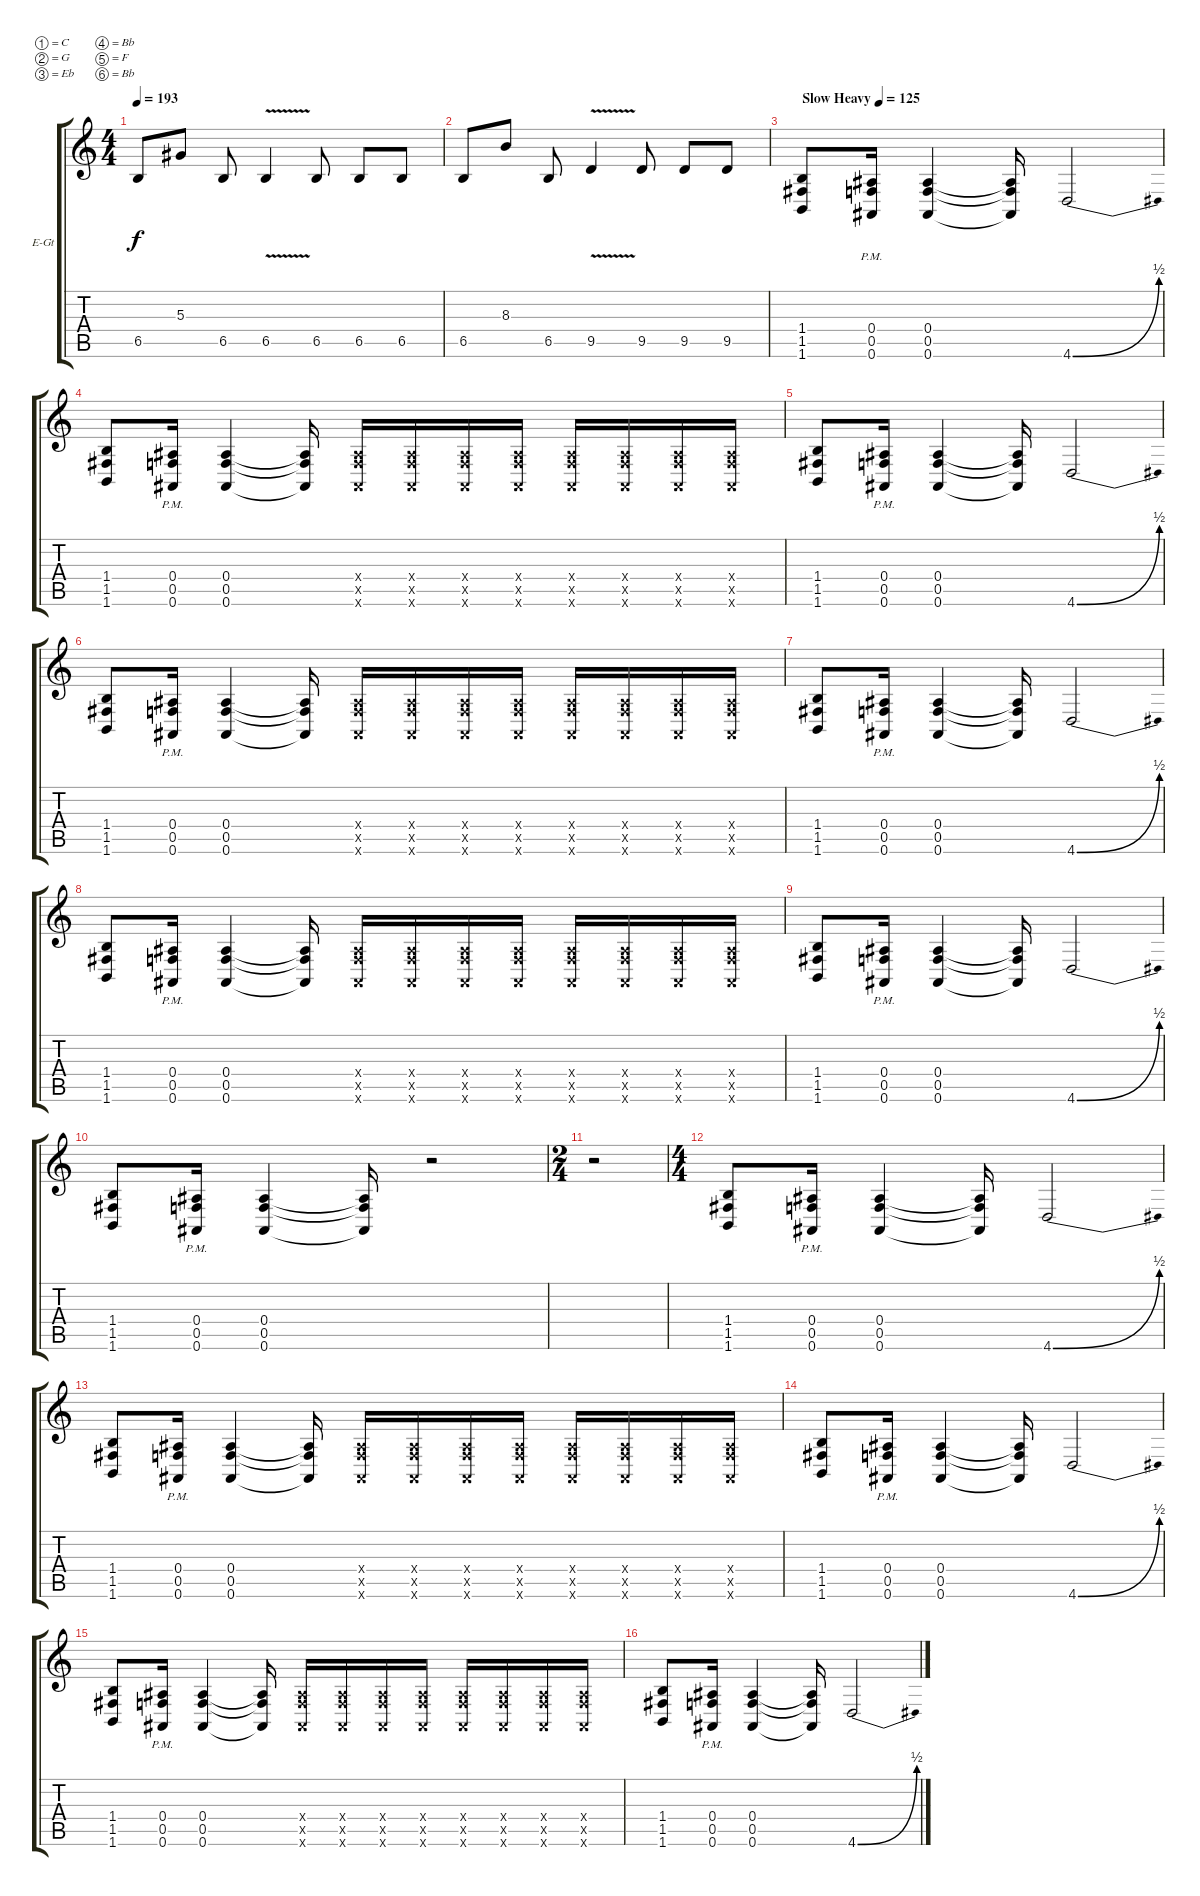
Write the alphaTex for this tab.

\bracketExtendMode groupsimilarinstruments
\firstSystemTrackNameOrientation horizontal
\otherSystemsTrackNameOrientation horizontal
\track ("Lee Malia" "E-Gt") {instrument distortionguitar}
\staff {score tabs}
\tuning (C4 G3 Eb3 Bb2 F2 Bb1)
\ts (4 4)
\tempo 193
\clef g2
\ks c
6.5.8{dy f} 5.3.8 6.5.8 6.5{v}.4 6.5.8 6.5.8 6.5.8 |
6.5.8 8.3.8 6.5.8 9.5{v}.4 9.5.8 9.5.8 9.5.8 |
\tempo (125 "Slow Heavy")
(1.4 1.5 1.6).8 (0.4{pm} 0.5{pm} 0.6{pm}).16 (0.4 0.5 0.6).4 (0.4{t} 0.5{t} 0.6{t}).16 4.6{be (bend 0 0 60 2)}.2 |
(1.4 1.5 1.6).8 (0.4{pm} 0.5{pm} 0.6{pm}).16 (0.4 0.5 0.6).4 (0.4{t} 0.5{t} 0.6{t}).16 (0.4{x} 0.5{x} 0.6{x}).16 (0.4{x} 0.5{x} 0.6{x}).16 (0.4{x} 0.5{x} 0.6{x}).16 (0.4{x} 0.5{x} 0.6{x}).16 (0.4{x} 0.5{x} 0.6{x}).16 (0.4{x} 0.5{x} 0.6{x}).16 (0.4{x} 0.5{x} 0.6{x}).16 (0.4{x} 0.5{x} 0.6{x}).16 |
(1.4 1.5 1.6).8 (0.4{pm} 0.5{pm} 0.6{pm}).16 (0.4 0.5 0.6).4 (0.4{t} 0.5{t} 0.6{t}).16 4.6{be (bend 0 0 60 2)}.2 |
(1.4 1.5 1.6).8 (0.4{pm} 0.5{pm} 0.6{pm}).16 (0.4 0.5 0.6).4 (0.4{t} 0.5{t} 0.6{t}).16 (0.4{x} 0.5{x} 0.6{x}).16 (0.4{x} 0.5{x} 0.6{x}).16 (0.4{x} 0.5{x} 0.6{x}).16 (0.4{x} 0.5{x} 0.6{x}).16 (0.4{x} 0.5{x} 0.6{x}).16 (0.4{x} 0.5{x} 0.6{x}).16 (0.4{x} 0.5{x} 0.6{x}).16 (0.4{x} 0.5{x} 0.6{x}).16 |
(1.4 1.5 1.6).8 (0.4{pm} 0.5{pm} 0.6{pm}).16 (0.4 0.5 0.6).4 (0.4{t} 0.5{t} 0.6{t}).16 4.6{be (bend 0 0 60 2)}.2 |
(1.4 1.5 1.6).8 (0.4{pm} 0.5{pm} 0.6{pm}).16 (0.4 0.5 0.6).4 (0.4{t} 0.5{t} 0.6{t}).16 (0.4{x} 0.5{x} 0.6{x}).16 (0.4{x} 0.5{x} 0.6{x}).16 (0.4{x} 0.5{x} 0.6{x}).16 (0.4{x} 0.5{x} 0.6{x}).16 (0.4{x} 0.5{x} 0.6{x}).16 (0.4{x} 0.5{x} 0.6{x}).16 (0.4{x} 0.5{x} 0.6{x}).16 (0.4{x} 0.5{x} 0.6{x}).16 |
(1.4 1.5 1.6).8 (0.4{pm} 0.5{pm} 0.6{pm}).16 (0.4 0.5 0.6).4 (0.4{t} 0.5{t} 0.6{t}).16 4.6{be (bend 0 0 60 2)}.2 |
(1.4 1.5 1.6).8 (0.4{pm} 0.5{pm} 0.6{pm}).16 (0.4 0.5 0.6).4 (0.4{t} 0.5{t} 0.6{t}).16 r.2 |
\ts (2 4)
\beaming (8 2 2)
r.2 |
\ts (4 4)
\beaming (8 2 2 2 2)
(1.4 1.5 1.6).8 (0.4{pm} 0.5{pm} 0.6{pm}).16 (0.4 0.5 0.6).4 (0.4{t} 0.5{t} 0.6{t}).16 4.6{be (bend 0 0 60 2)}.2 |
(1.4 1.5 1.6).8 (0.4{pm} 0.5{pm} 0.6{pm}).16 (0.4 0.5 0.6).4 (0.4{t} 0.5{t} 0.6{t}).16 (0.4{x} 0.5{x} 0.6{x}).16 (0.4{x} 0.5{x} 0.6{x}).16 (0.4{x} 0.5{x} 0.6{x}).16 (0.4{x} 0.5{x} 0.6{x}).16 (0.4{x} 0.5{x} 0.6{x}).16 (0.4{x} 0.5{x} 0.6{x}).16 (0.4{x} 0.5{x} 0.6{x}).16 (0.4{x} 0.5{x} 0.6{x}).16 |
(1.4 1.5 1.6).8 (0.4{pm} 0.5{pm} 0.6{pm}).16 (0.4 0.5 0.6).4 (0.4{t} 0.5{t} 0.6{t}).16 4.6{be (bend 0 0 60 2)}.2 |
(1.4 1.5 1.6).8 (0.4{pm} 0.5{pm} 0.6{pm}).16 (0.4 0.5 0.6).4 (0.4{t} 0.5{t} 0.6{t}).16 (0.4{x} 0.5{x} 0.6{x}).16 (0.4{x} 0.5{x} 0.6{x}).16 (0.4{x} 0.5{x} 0.6{x}).16 (0.4{x} 0.5{x} 0.6{x}).16 (0.4{x} 0.5{x} 0.6{x}).16 (0.4{x} 0.5{x} 0.6{x}).16 (0.4{x} 0.5{x} 0.6{x}).16 (0.4{x} 0.5{x} 0.6{x}).16 |
(1.4 1.5 1.6).8 (0.4{pm} 0.5{pm} 0.6{pm}).16 (0.4 0.5 0.6).4 (0.4{t} 0.5{t} 0.6{t}).16 4.6{be (bend 0 0 60 2)}.2
